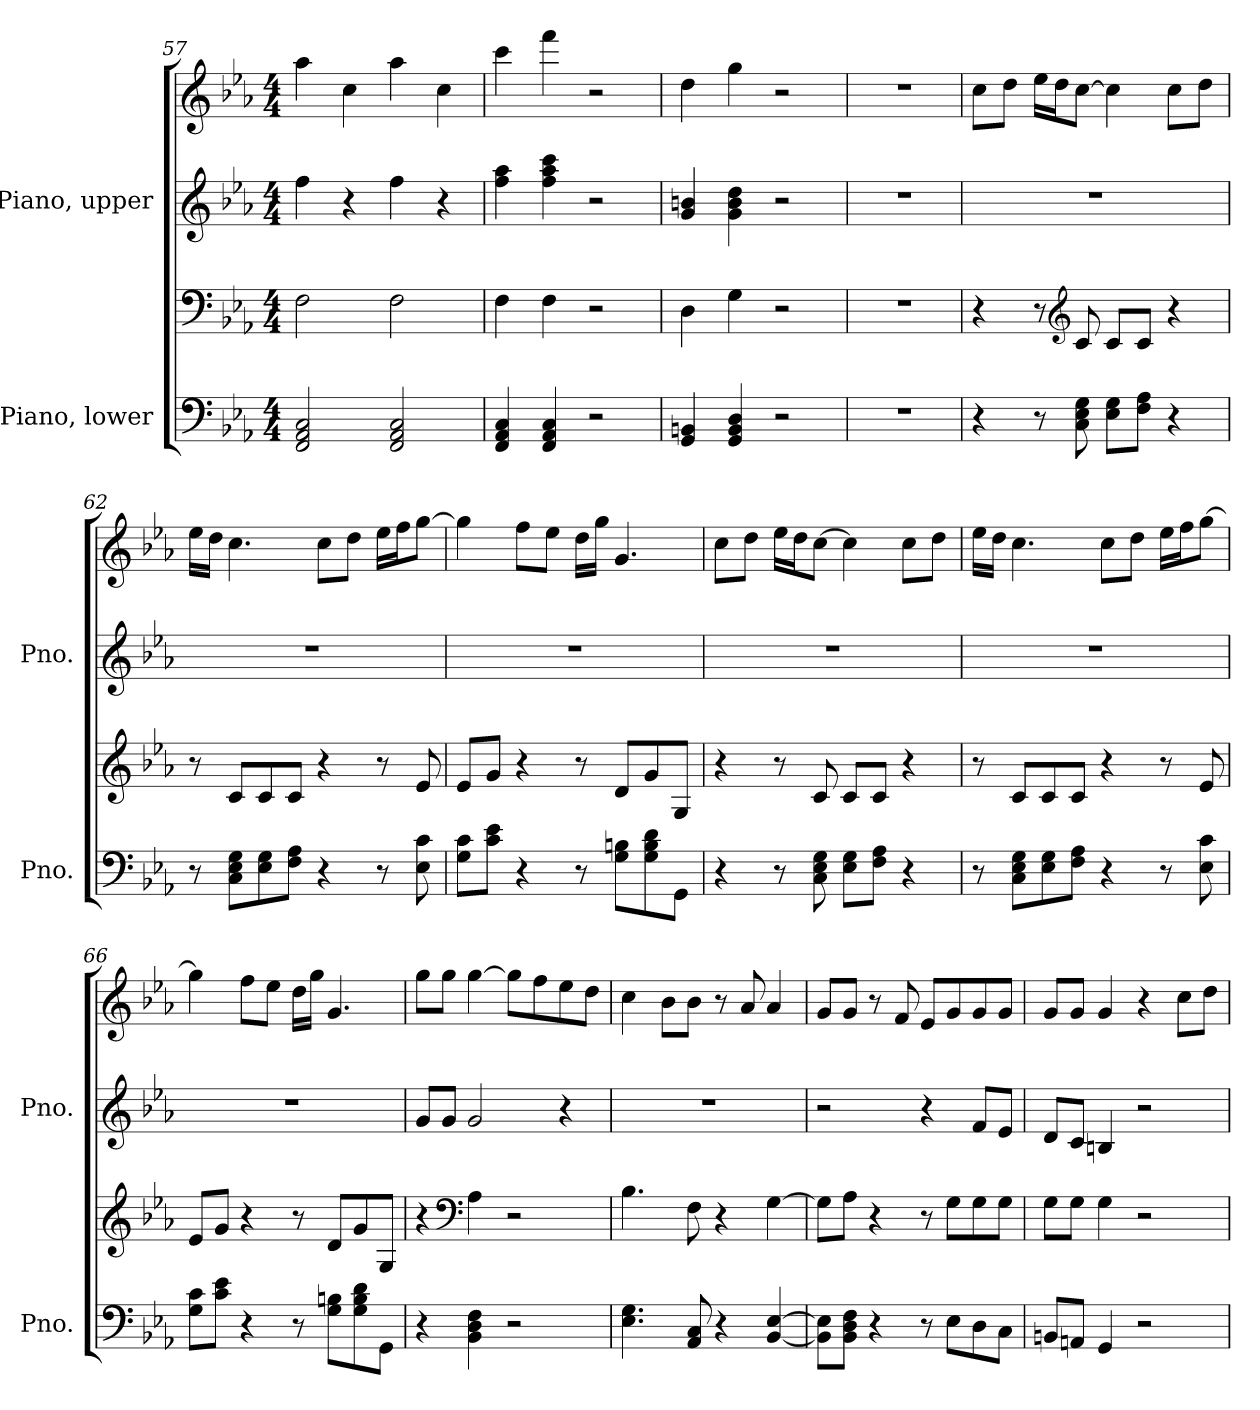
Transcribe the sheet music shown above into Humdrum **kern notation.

**kern	**kern	**kern	**kern
*part2	*part2	*part1	*part1
*staff4	*staff3	*staff2	*staff1
*I"Piano, lower	*	*I"Piano, upper	*
*I'Pno.	*	*I'Pno.	*
!!LO:PB:g=z
*clefF4	*clefF4	*clefG2	*clefG2
*k[b-e-a-]	*k[b-e-a-]	*k[b-e-a-]	*k[b-e-a-]
*M4/4	*M4/4	*M4/4	*M4/4
=57	=57	=57	=57
2FF/ 2AA-/ 2C/	2F\	4ff\	4aa-\
.	.	4r	4cc\
2FF/ 2AA-/ 2C/	2F\	4ff\	4aa-\
.	.	4r	4cc\
=58	=58	=58	=58
4FF/ 4AA-/ 4C/	4F\	4ff\ 4aa-\	4ccc\
4FF/ 4AA-/ 4C/	4F\	4ff\ 4aa-\ 4ccc\	4fff\
2r	2r	2r	2r
=59	=59	=59	=59
4GG/ 4BBn/	4D\	4g/ 4bn/	4dd\
4GG/ 4BB/ 4D/	4G\	4g\ 4b\ 4dd\	4gg\
2r	2r	2r	2r
=60	=60	=60	=60
1r	1r	1r	1r
=61	=61	=61	=61
4r	4r	1r	8cc\L
.	.	.	8dd\J
8r	8r	.	16ee-\LL
.	.	.	16dd\J
*	*clefG2	*	*
8C\ 8E-\ 8G\	8c/	.	[8cc\J
8E-\ 8G\L	8c/L	.	4cc\]
8F\ 8A-\J	8c/J	.	.
4r	4r	.	8cc\L
.	.	.	8dd\J
=62	=62	=62	=62
8r	8r	1r	16ee-\LL
.	.	.	16dd\JJ
8C\ 8E-\ 8G\L	8c/L	.	4.cc\
8E-\ 8G\	8c/	.	.
8F\ 8A-\J	8c/J	.	.
4r	4r	.	8cc\L
.	.	.	8dd\J
8r	8r	.	16ee-\LL
.	.	.	16ff\J
8E-\ 8c\	8e-/	.	[8gg\J
!!LO:LB:g=z
=63	=63	=63	=63
8G\ 8c\L	8e-/L	1r	4gg\]
8c\ 8e-\J	8g/J	.	.
4r	4r	.	8ff\L
.	.	.	8ee-\J
8r	8r	.	16dd\LL
.	.	.	16gg\JJ
8G\ 8Bn\L	8d/L	.	4.g/
8G\ 8B\ 8d\	8g/	.	.
8GG\J	8G/J	.	.
=64	=64	=64	=64
4r	4r	1r	8cc\L
.	.	.	8dd\J
8r	8r	.	16ee-\LL
.	.	.	16dd\J
8C\ 8E-\ 8G\	8c/	.	[8cc\J
8E-\ 8G\L	8c/L	.	4cc\]
8F\ 8A-\J	8c/J	.	.
4r	4r	.	8cc\L
.	.	.	8dd\J
=65	=65	=65	=65
8r	8r	1r	16ee-\LL
.	.	.	16dd\JJ
8C\ 8E-\ 8G\L	8c/L	.	4.cc\
8E-\ 8G\	8c/	.	.
8F\ 8A-\J	8c/J	.	.
4r	4r	.	8cc\L
.	.	.	8dd\J
8r	8r	.	16ee-\LL
.	.	.	16ff\J
8E-\ 8c\	8e-/	.	[8gg\J
=66	=66	=66	=66
8G\ 8c\L	8e-/L	1r	4gg\]
8c\ 8e-\J	8g/J	.	.
4r	4r	.	8ff\L
.	.	.	8ee-\J
8r	8r	.	16dd\LL
.	.	.	16gg\JJ
8G\ 8Bn\L	8d/L	.	4.g/
8G\ 8B\ 8d\	8g/	.	.
8GG\J	8G/J	.	.
!!LO:LB:g=z
=67	=67	=67	=67
4r	4r	8g/L	8gg\L
.	.	8g/J	8gg\J
*	*clefF4	*	*
4BB-\ 4D\ 4F\	4A-\	2g/	[4gg\
2r	2r	.	8gg\L]
.	.	.	8ff\
.	.	4r	8ee-\
.	.	.	8dd\J
=68	=68	=68	=68
4.E-\ 4.G\	4.B-\	1r	4cc\
.	.	.	8b-\L
8AA-/ 8C/	8F\	.	8b-\J
4r	4r	.	8r
.	.	.	8a-/
[4BB-/ [4E-/	[4G\	.	4a-/
=69	=69	=69	=69
8BB-\] 8E-\]L	8G\L]	2r	8g/L
8BB-\ 8D\ 8F\J	8A-\J	.	8g/J
4r	4r	.	8r
.	.	.	8f/
8r	8r	4r	8e-/L
8E-\L	8G\L	.	8g/
8D\	8G\	8f/L	8g/
8C\J	8G\J	8e-/J	8g/J
=70	=70	=70	=70
8BBn/L	8G\L	8d/L	8g/L
8AAn/J	8G\J	8c/J	8g/J
4GG/	4G\	4Bn/	4g/
2r	2r	2r	4r
.	.	.	8cc\L
.	.	.	8dd\J
=	=	=	=
*-	*-	*-	*-
